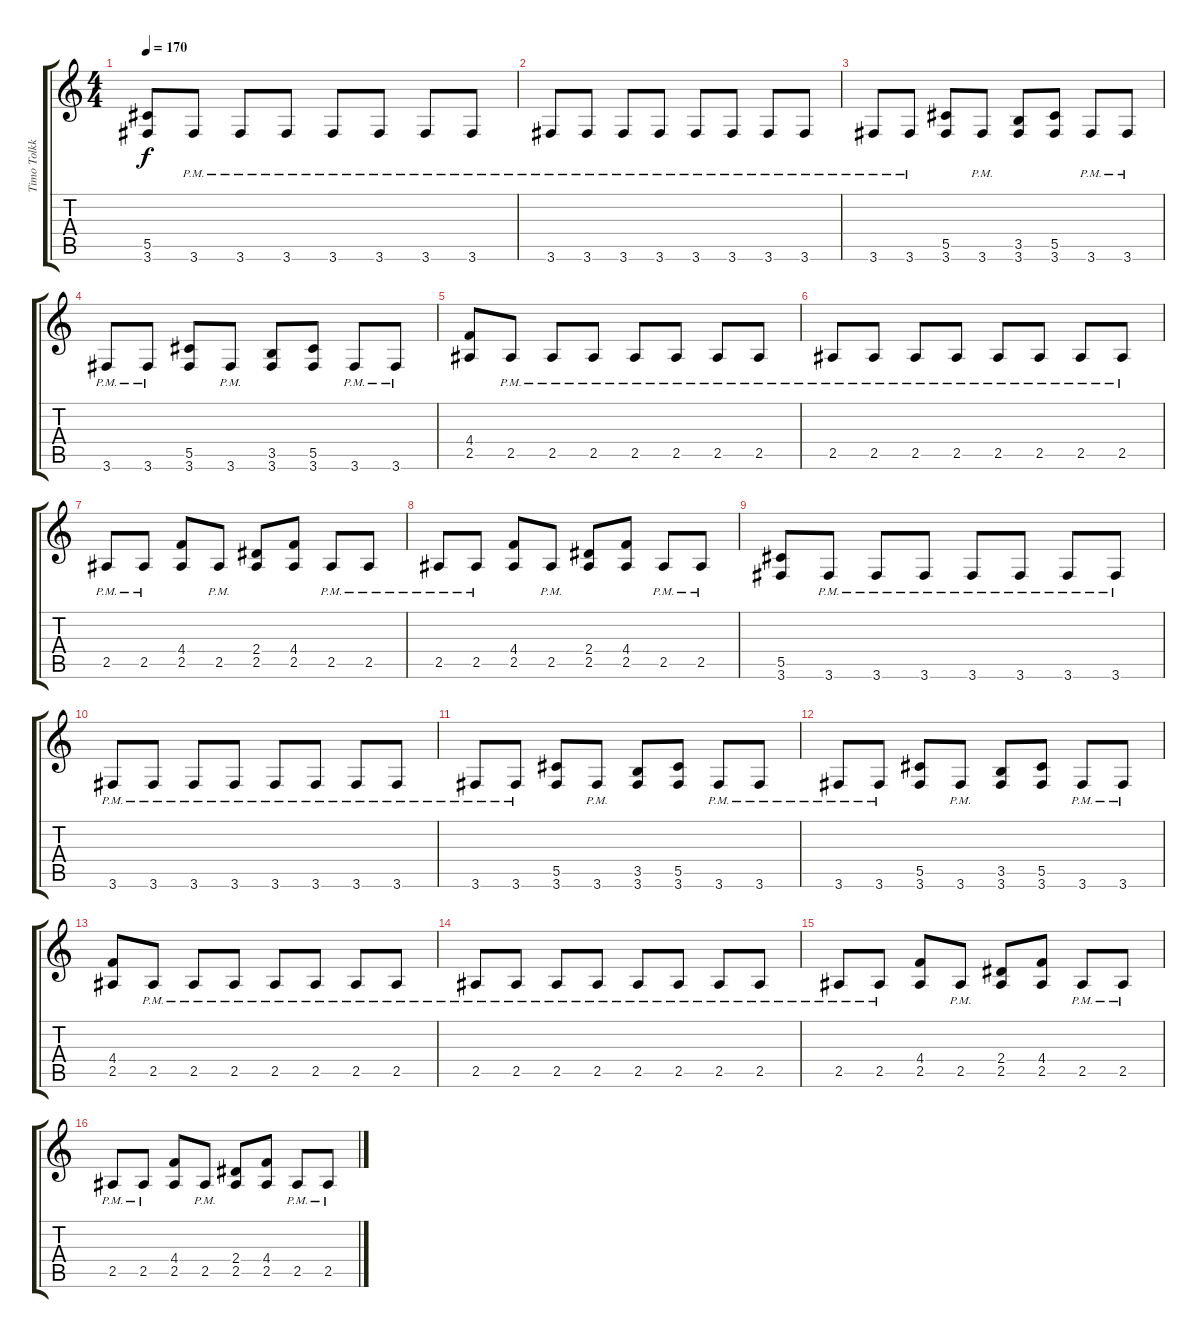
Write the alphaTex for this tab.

\track ("Timo Tolkki" "Timo Tolkk") {instrument overdrivenguitar}
\staff {score tabs}
\tuning (Eb4 Bb3 Gb3 Db3 Ab2 Eb2) {hide}
\ts (4 4)
\tempo 170
\clef g2
\ks c
(5.5 3.6).8{dy f} 3.6{pm}.8 3.6{pm}.8 3.6{pm}.8 3.6{pm}.8 3.6{pm}.8 3.6{pm}.8 3.6{pm}.8 |
3.6{pm}.8 3.6{pm}.8 3.6{pm}.8 3.6{pm}.8 3.6{pm}.8 3.6{pm}.8 3.6{pm}.8 3.6{pm}.8 |
3.6{pm}.8 3.6{pm}.8 (5.5 3.6).8 3.6{pm}.8 (3.5 3.6).8 (5.5 3.6).8 3.6{pm}.8 3.6{pm}.8 |
3.6{pm}.8 3.6{pm}.8 (5.5 3.6).8 3.6{pm}.8 (3.5 3.6).8 (5.5 3.6).8 3.6{pm}.8 3.6{pm}.8 |
(4.4 2.5).8 2.5{pm}.8 2.5{pm}.8 2.5{pm}.8 2.5{pm}.8 2.5{pm}.8 2.5{pm}.8 2.5{pm}.8 |
2.5{pm}.8 2.5{pm}.8 2.5{pm}.8 2.5{pm}.8 2.5{pm}.8 2.5{pm}.8 2.5{pm}.8 2.5{pm}.8 |
2.5{pm}.8 2.5{pm}.8 (4.4 2.5).8 2.5{pm}.8 (2.4 2.5).8 (4.4 2.5).8 2.5{pm}.8 2.5{pm}.8 |
2.5{pm}.8 2.5{pm}.8 (4.4 2.5).8 2.5{pm}.8 (2.4 2.5).8 (4.4 2.5).8 2.5{pm}.8 2.5{pm}.8 |
(5.5 3.6).8 3.6{pm}.8 3.6{pm}.8 3.6{pm}.8 3.6{pm}.8 3.6{pm}.8 3.6{pm}.8 3.6{pm}.8 |
3.6{pm}.8 3.6{pm}.8 3.6{pm}.8 3.6{pm}.8 3.6{pm}.8 3.6{pm}.8 3.6{pm}.8 3.6{pm}.8 |
3.6{pm}.8 3.6{pm}.8 (5.5 3.6).8 3.6{pm}.8 (3.5 3.6).8 (5.5 3.6).8 3.6{pm}.8 3.6{pm}.8 |
3.6{pm}.8 3.6{pm}.8 (5.5 3.6).8 3.6{pm}.8 (3.5 3.6).8 (5.5 3.6).8 3.6{pm}.8 3.6{pm}.8 |
(4.4 2.5).8 2.5{pm}.8 2.5{pm}.8 2.5{pm}.8 2.5{pm}.8 2.5{pm}.8 2.5{pm}.8 2.5{pm}.8 |
2.5{pm}.8 2.5{pm}.8 2.5{pm}.8 2.5{pm}.8 2.5{pm}.8 2.5{pm}.8 2.5{pm}.8 2.5{pm}.8 |
2.5{pm}.8 2.5{pm}.8 (4.4 2.5).8 2.5{pm}.8 (2.4 2.5).8 (4.4 2.5).8 2.5{pm}.8 2.5{pm}.8 |
2.5{pm}.8 2.5{pm}.8 (4.4 2.5).8 2.5{pm}.8 (2.4 2.5).8 (4.4 2.5).8 2.5{pm}.8 2.5{pm}.8
